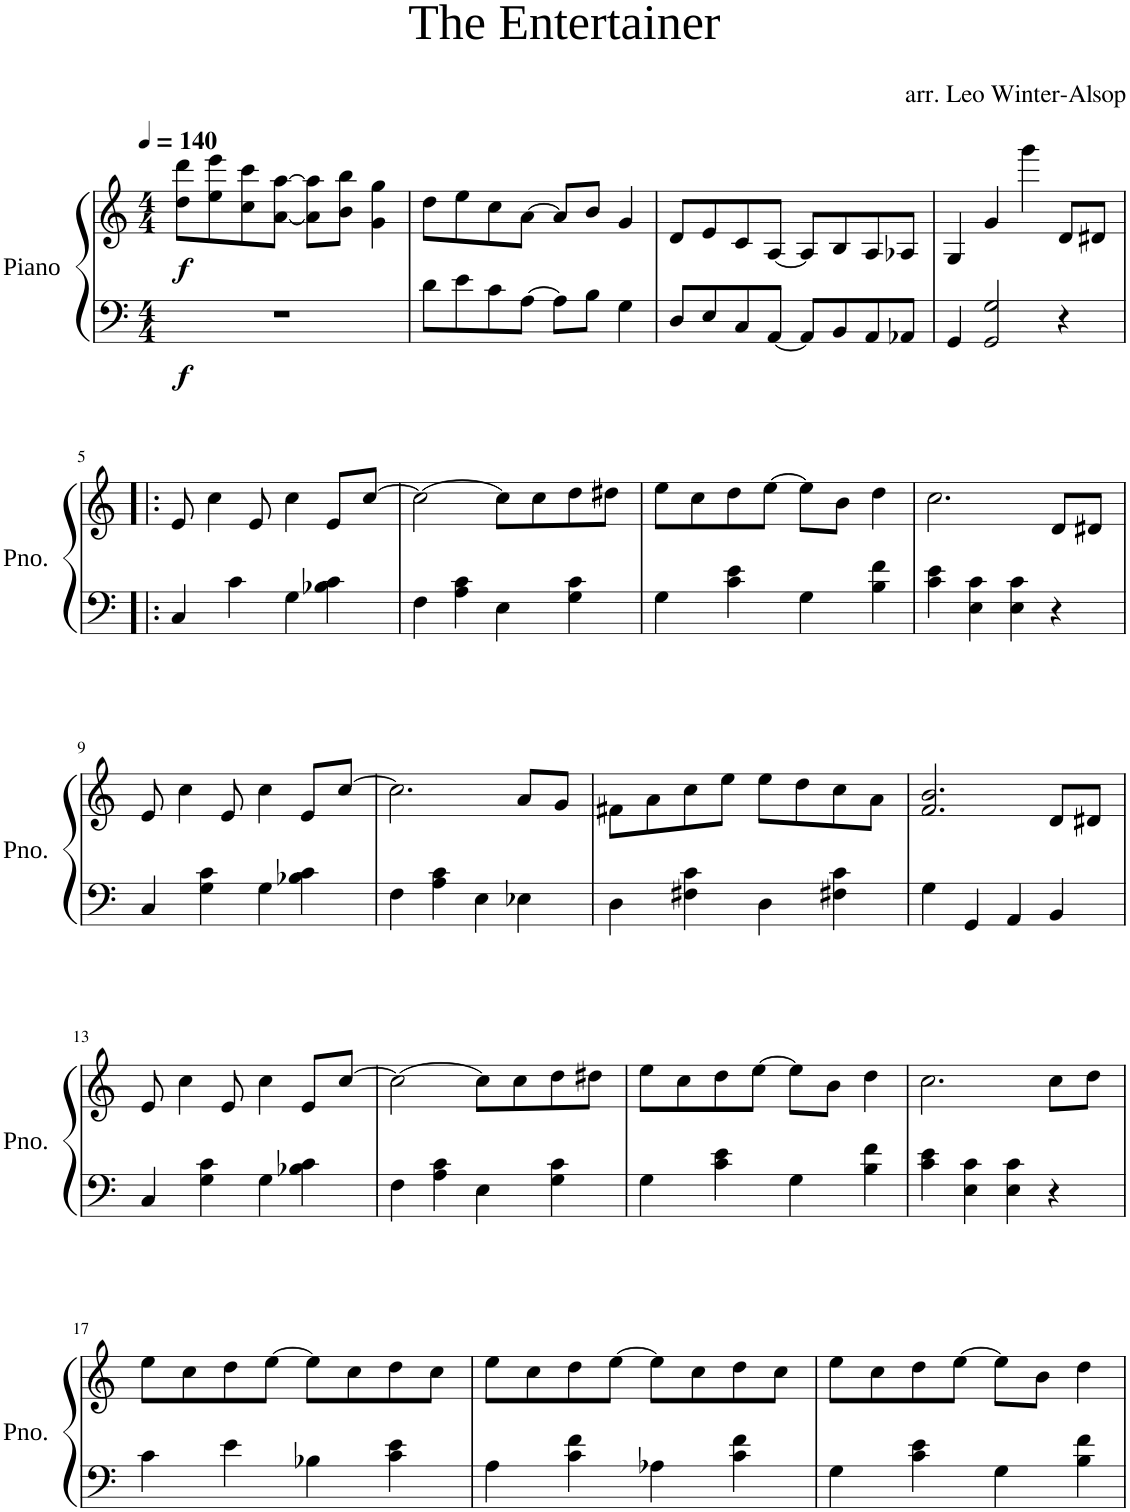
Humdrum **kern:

**kern	**kern	**dynam
*part1	*part1	*part1
*staff2	*staff1	*staff1/2
*I"Piano	*	*
*I'Pno.	*	*
*clefF4	*clefG2	*
*k[]	*k[]	*
*M4/4	*M4/4	*
*MM140	*MM140	*
=1	=1	=1
!	!	!LO:DY:b=2
!	!	!LO:DY:n=1:b
1r	8dd\ 8ddd\L	f f
.	8ee\ 8eee\	.
.	8cc\ 8ccc\	.
.	[8a\ [8aa\J	.
.	8a\] 8aa\]L	.
.	8b\ 8bb\J	.
.	4g\ 4gg\	.
=2	=2	=2
8d\L	8dd\L	.
8e\	8ee\	.
8c\	8cc\	.
[8A\J	[8a\J	.
8A\L]	8a/L]	.
8B\J	8b/J	.
4G\	4g/	.
=3	=3	=3
8D/L	8d/L	.
8E/	8e/	.
8C/	8c/	.
[8AA/J	[8A/J	.
8AA/L]	8A/L]	.
8BB/	8B/	.
8AA/	8A/	.
8AA-X/J	8A-X/J	.
=4	=4	=4
4GG/	4G/	.
2GG/ 2G/	4g/	.
.	4ggg\	.
4r	8d/L	.
.	8d#X/J	.
!!LO:LB:g=z
=5!|:	=5!|:	=5!|:
4C/	8e/	.
.	4cc\	.
4c\	.	.
.	8e/	.
4G\	4cc\	.
4B-X\ 4c\	8e/L	.
.	[8cc/J	.
=6	=6	=6
4F\	2cc\_	.
4A\ 4c\	.	.
4E\	8cc\L]	.
.	8cc\	.
4G\ 4c\	8dd\	.
.	8dd#X\J	.
=7	=7	=7
4G\	8ee\L	.
.	8cc\	.
4c\ 4e\	8dd\	.
.	[8ee\J	.
4G\	8ee\L]	.
.	8b\J	.
4B\ 4f\	4dd\	.
=8	=8	=8
4c\ 4e\	2.cc\	.
4E\ 4c\	.	.
4E\ 4c\	.	.
4r	8d/L	.
.	8d#X/J	.
!!LO:LB:g=z
=9	=9	=9
4C/	8e/	.
.	4cc\	.
4G\ 4c\	.	.
.	8e/	.
4G\	4cc\	.
4B-X\ 4c\	8e/L	.
.	[8cc/J	.
=10	=10	=10
4F\	2.cc\]	.
4A\ 4c\	.	.
4E\	.	.
4E-X\	8a/L	.
.	8g/J	.
=11	=11	=11
4D\	8f#X\L	.
.	8a\	.
4F#X\ 4c\	8cc\	.
.	8ee\J	.
4D\	8ee\L	.
.	8dd\	.
4F#X\ 4c\	8cc\	.
.	8a\J	.
=12	=12	=12
4G\	2.f/ 2.b/	.
4GG/	.	.
4AA/	.	.
4BB/	8d/L	.
.	8d#X/J	.
!!LO:LB:g=z
=13	=13	=13
4C/	8e/	.
.	4cc\	.
4G\ 4c\	.	.
.	8e/	.
4G\	4cc\	.
4B-X\ 4c\	8e/L	.
.	[8cc/J	.
=14	=14	=14
4F\	2cc\_	.
4A\ 4c\	.	.
4E\	8cc\L]	.
.	8cc\	.
4G\ 4c\	8dd\	.
.	8dd#X\J	.
=15	=15	=15
4G\	8ee\L	.
.	8cc\	.
4c\ 4e\	8dd\	.
.	[8ee\J	.
4G\	8ee\L]	.
.	8b\J	.
4B\ 4f\	4dd\	.
=16	=16	=16
4c\ 4e\	2.cc\	.
4E\ 4c\	.	.
4E\ 4c\	.	.
4r	8cc\L	.
.	8dd\J	.
!!LO:LB:g=z
=17	=17	=17
4c\	8ee\L	.
.	8cc\	.
4e\	8dd\	.
.	[8ee\J	.
4B-X\	8ee\L]	.
.	8cc\	.
4c\ 4e\	8dd\	.
.	8cc\J	.
=18	=18	=18
4A\	8ee\L	.
.	8cc\	.
4c\ 4f\	8dd\	.
.	[8ee\J	.
4A-X\	8ee\L]	.
.	8cc\	.
4c\ 4f\	8dd\	.
.	8cc\J	.
=19	=19	=19
4G\	8ee\L	.
.	8cc\	.
4c\ 4e\	8dd\	.
.	[8ee\J	.
4G\	8ee\L]	.
.	8b\J	.
4B\ 4f\	4dd\	.
=	=	=
*-	*-	*-
